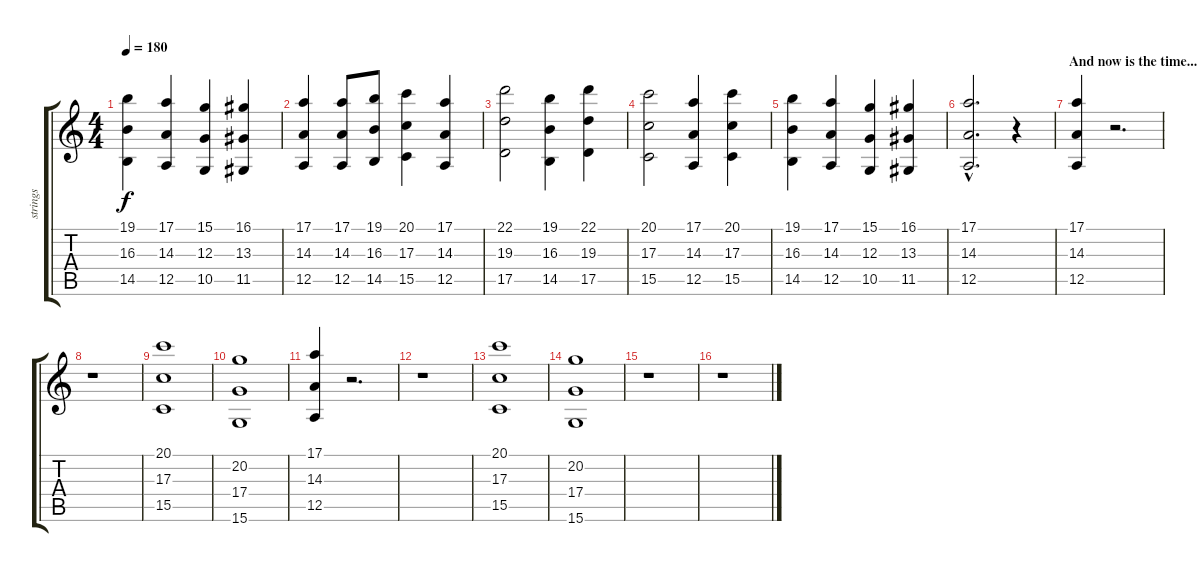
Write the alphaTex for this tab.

\track ("strings" "strings") {instrument stringensemble1}
\staff {score tabs}
\tuning (E4 B3 G3 D3 A2 E2) {hide}
\ts (4 4)
\tempo 180
\clef g2
\ks c
(19.1 16.3 14.5).4{dy f} (17.1 14.3 12.5).4 (15.1 12.3 10.5).4 (16.1 13.3 11.5).4 |
(17.1 14.3 12.5).4 (17.1 14.3 12.5).8 (19.1 16.3 14.5).8 (20.1 17.3 15.5).4 (17.1 14.3 12.5).4 |
(22.1 19.3 17.5).2 (19.1 16.3 14.5).4 (22.1 19.3 17.5).4 |
(20.1 17.3 15.5).2 (17.1 14.3 12.5).4 (20.1 17.3 15.5).4 |
(19.1 16.3 14.5).4 (17.1 14.3 12.5).4 (15.1 12.3 10.5).4 (16.1 13.3 11.5).4 |
(17.1{hac} 14.3{hac} 12.5{hac}).2{d} r.4 |
\section ("" "And now is the time... 4:01")
(17.1 14.3 12.5).4{volume 9} r.2{d} |
r.1 |
(20.1 17.3 15.5).1 |
(20.2 17.4 15.6).1 |
(17.1 14.3 12.5).4 r.2{d} |
r.1 |
(20.1 17.3 15.5).1 |
(20.2 17.4 15.6).1 |
r.1 |
r.1
